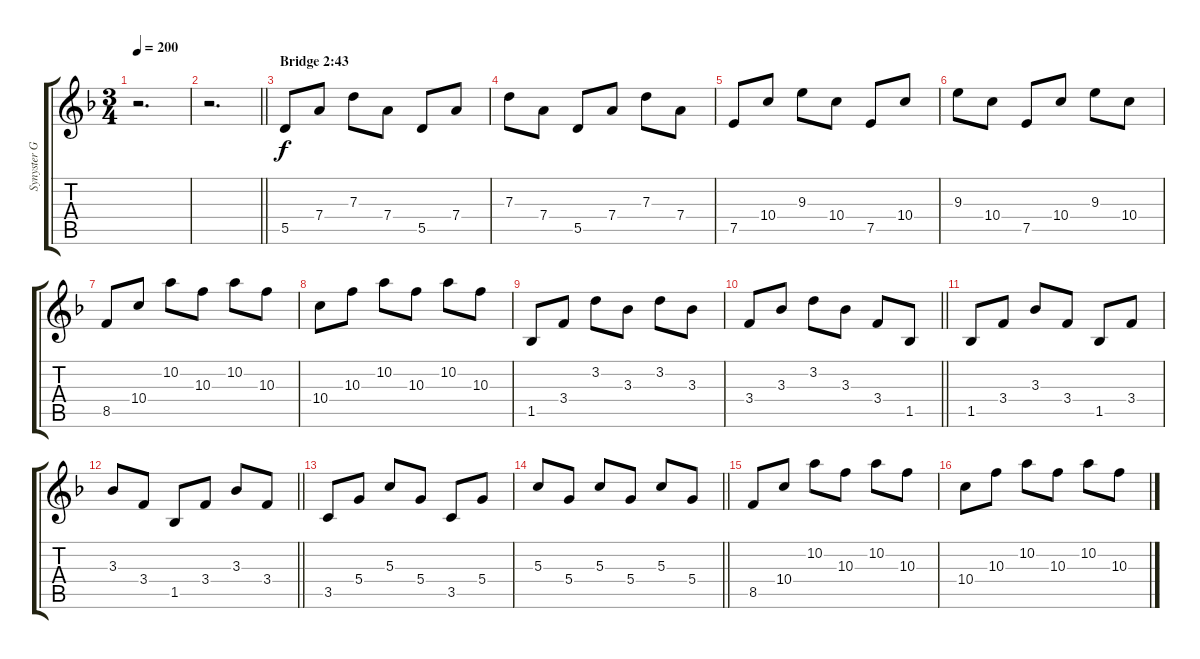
\track ("Synyster Gates (Lead) IIII" "Synyster G") {instrument overdrivenguitar}
\staff {score tabs}
\tuning (E4 B3 G3 D3 A2 D2) {hide}
\ts (3 4)
\tempo 200
\clef g2
\ks f
r.2{d dy f} |
\barLineRight lightlight
r.2{d} |
\section ("" "Bridge 2:43")
5.5.8 7.4.8 7.3.8 7.4.8 5.5.8 7.4.8 |
7.3.8 7.4.8 5.5.8 7.4.8 7.3.8 7.4.8 |
7.5.8 10.4.8 9.3.8 10.4.8 7.5.8 10.4.8 |
9.3.8 10.4.8 7.5.8 10.4.8 9.3.8 10.4.8 |
8.5.8 10.4.8 10.2.8 10.3.8 10.2.8 10.3.8 |
10.4.8 10.3.8 10.2.8 10.3.8 10.2.8 10.3.8 |
1.5.8 3.4.8 3.2.8 3.3.8 3.2.8 3.3.8 |
\barLineRight lightlight
3.4.8 3.3.8 3.2.8 3.3.8 3.4.8 1.5.8 |
\section ("" "")
1.5.8 3.4.8 3.3.8 3.4.8 1.5.8 3.4.8 |
\barLineRight lightlight
3.3.8 3.4.8 1.5.8 3.4.8 3.3.8 3.4.8 |
3.5.8 5.4.8 5.3.8 5.4.8 3.5.8 5.4.8 |
\barLineRight lightlight
5.3.8 5.4.8 5.3.8 5.4.8 5.3.8 5.4.8 |
8.5.8 10.4.8 10.2.8 10.3.8 10.2.8 10.3.8 |
10.4.8 10.3.8 10.2.8 10.3.8 10.2.8 10.3.8
